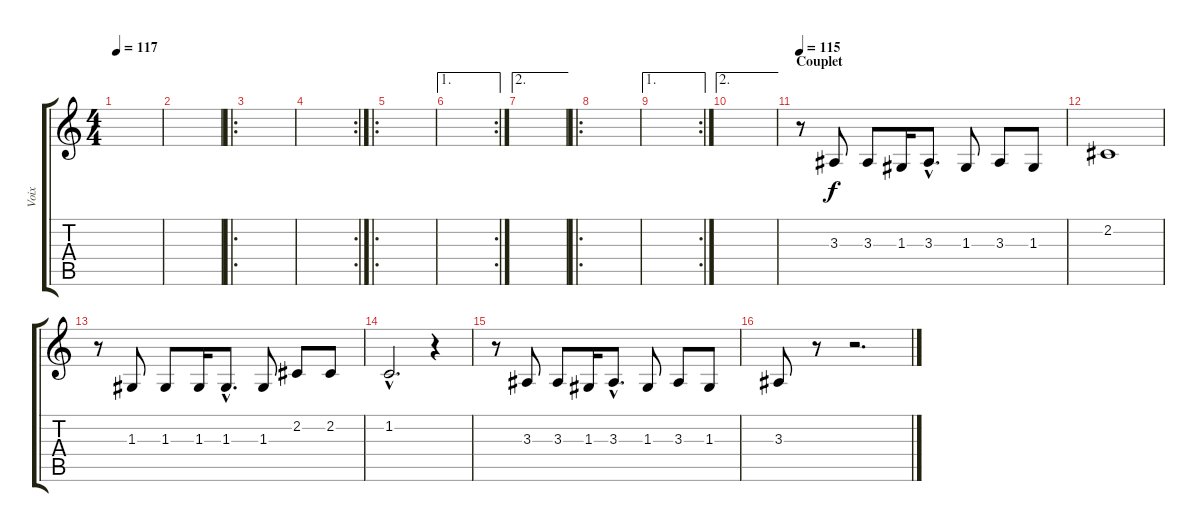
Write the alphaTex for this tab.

\track ("Voix" "Voix") {instrument clarinet}
\staff {score tabs}
\tuning (E4 B3 G3 D3 A2 E2) {hide}
\ts (4 4)
\tempo 117
\clef g2
\ks c
|
|
\ro
|
\rc 2
|
\ro
|
\ae 1
\rc 2
|
\ae 2
|
\ro
|
\ae 1
\rc 2
|
\ae 2
|
\section ("" "Couplet")
\tempo 115
r.8 3.3.8 3.3.8 1.3.16 3.3{hac}.8{d} 1.3.8 3.3.8 1.3.8 |
2.2.1 |
r.8 1.3.8 1.3.8 1.3.16 1.3{hac}.8{d} 1.3.8 2.2.8 2.2.8 |
1.2{hac}.2{d} r.4 |
r.8 3.3.8 3.3.8 1.3.16 3.3{hac}.8{d} 1.3.8 3.3.8 1.3.8 |
3.3.8 r.8 r.2{d}
